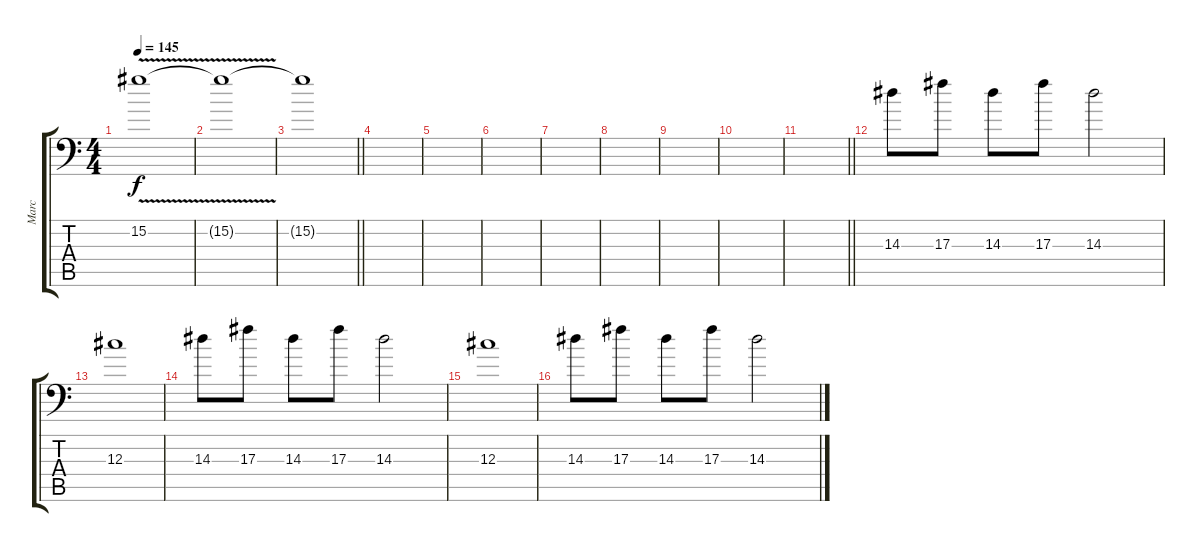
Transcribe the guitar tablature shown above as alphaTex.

\track ("Marc" "Marc") {instrument distortionguitar}
\staff {score tabs}
\tuning (Bb3 F3 Db3 Ab2 Eb2 Ab1) {hide}
\ts (4 4)
\tempo 145
\clef f4
\ks c
15.2{v}.1{dy f} |
15.2{t}.1 |
\barLineRight lightlight
15.2{t}.1 |
\section ("" "")
|
|
|
|
|
|
|
\barLineRight lightlight
|
\section ("" "")
14.3.8{instrument distortionguitar} 17.3.8 14.3.8 17.3.8 14.3.2 |
12.3.1 |
14.3.8 17.3.8 14.3.8 17.3.8 14.3.2 |
12.3.1 |
14.3.8 17.3.8 14.3.8 17.3.8 14.3.2
